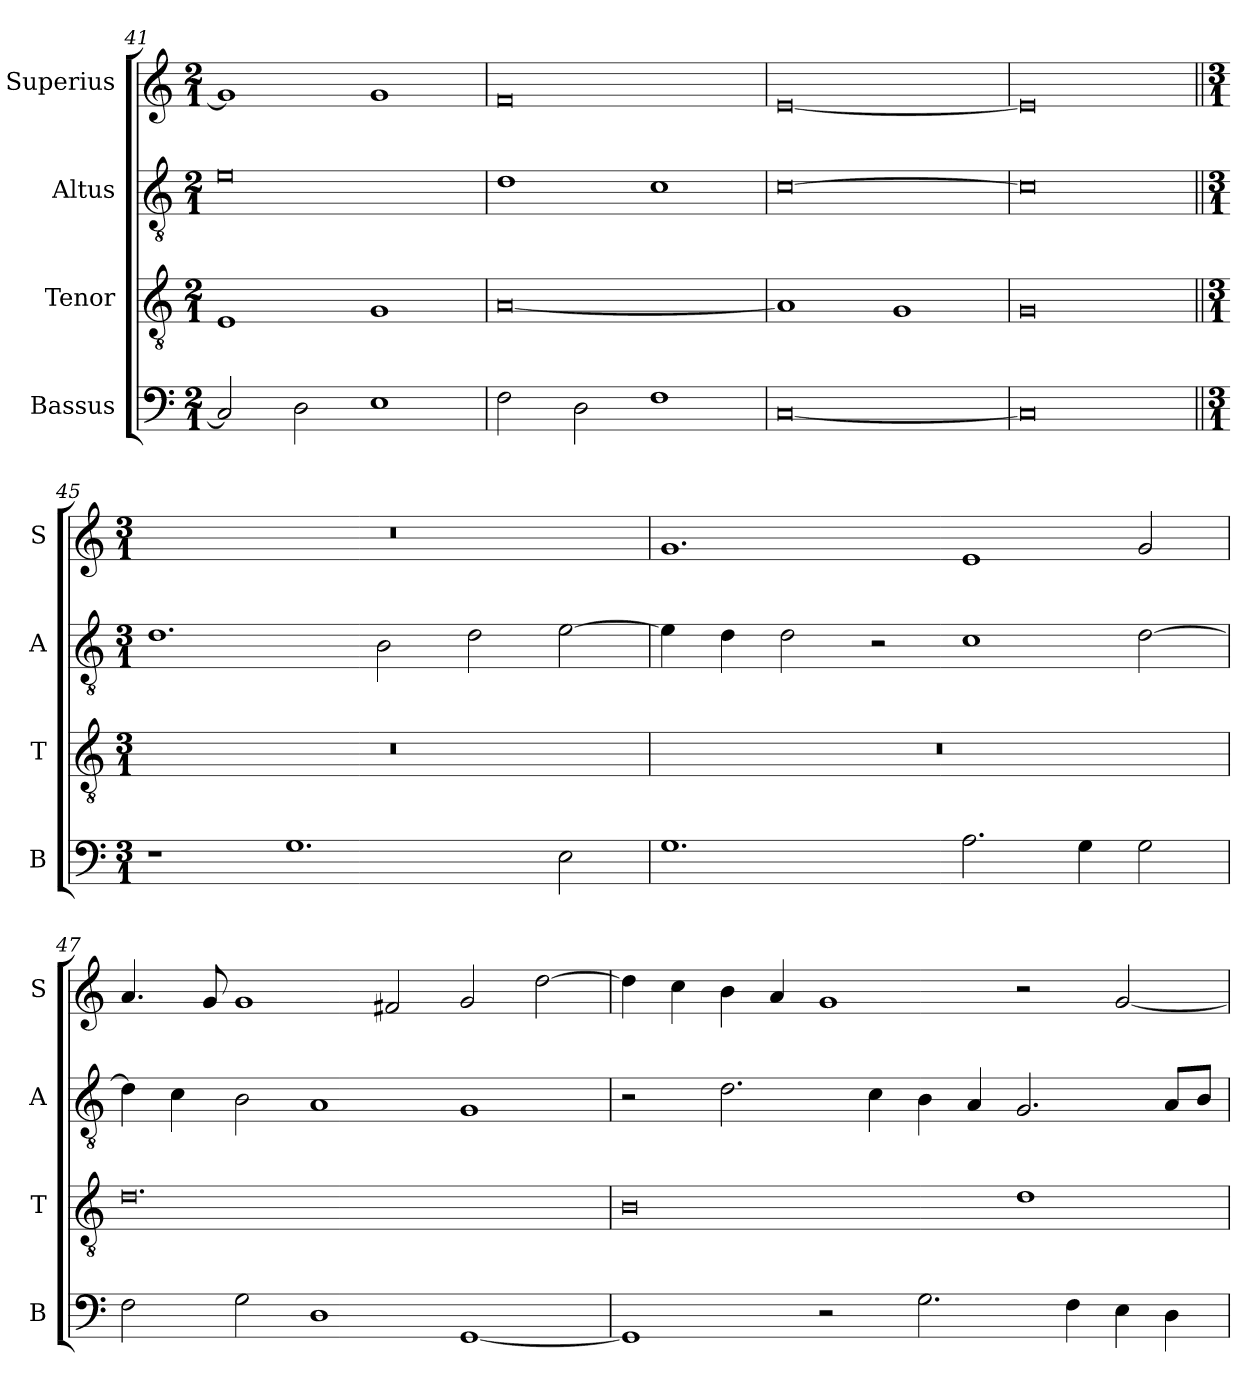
**kern	**kern	**kern	**kern
*part4	*part3	*part2	*part1
*staff4	*staff3	*staff2	*staff1
*I"Bassus	*I"Tenor	*I"Altus	*I"Superius
*I'B	*I'T	*I'A	*I'S
*clefF4	*clefGv2	*clefGv2	*clefG2
*k[]	*k[]	*k[]	*k[]
*M2/1	*M2/1	*M2/1	*M2/1
=41	=41	=41	=41
2C/]	1E	0e	1g]
2D\	.	.	.
1E	1G	.	1g
=42	=42	=42	=42
2F\	[0A	1d	0f
2D\	.	.	.
1F	.	1c	.
=43	=43	=43	=43
[0C	1A]	[0c	[0e
.	1G	.	.
=44	=44	=44	=44
0C]	0G	0c]	0e]
!!LO:LB:g=z
=45||	=45||	=45||	=45||
*M3/1	*M3/1	*M3/1	*M3/1
1r	0.r	1.d	0.r
1.G	.	.	.
.	.	2B\	.
.	.	2d\	.
2E\	.	[2e\	.
=46	=46	=46	=46
1.G	0.r	4e\]	1.g
.	.	4d\	.
.	.	2d\	.
.	.	2r	.
2.A\	.	1c	1e
4G\	.	.	.
2G\	.	[2d\	2g/
=47	=47	=47	=47
2F\	0.d	4d\]	4.a/
.	.	4c\	.
.	.	.	8g/
2G\	.	2B\	1g
1D	.	1A	.
.	.	.	2f#X/
[1GG	.	1G	2g/
.	.	.	[2dd\
=48	=48	=48	=48
1GG]	0B	2r	4dd\]
.	.	.	4cc\
.	.	2.d\	4b\
.	.	.	4a/
2r	.	.	1g
.	.	4c\	.
2.G\	.	4B\	.
.	.	4A/	.
.	1d	2.G/	2r
4F\	.	.	.
4E\	.	.	[2g/
4D\	.	8A/L	.
.	.	8B/J	.
=	=	=	=
*-	*-	*-	*-
